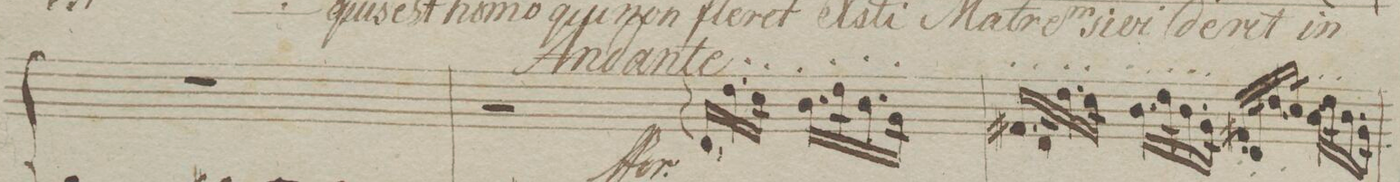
**kern	**dynam
*I"Violio 1mo	*
*clefG2	*
*k[b-]	*
*met(c)	*
*M4/4	*
1r	.
=12	=12
2r	.
=-	=-
16r	ff
16d/LL	.
16.dd'\	.
32ccJJk'\	.
16.b-'LL\	.
32dd\'K	.
16.b-\'	.
32g/'JJk	.
=13	=13
16.f#X'>LL/	.
32d'>K/	.
16.dd'\	.
32cc'JJk\	.
16.b-\'LL	.
32dd\'K	.
16.b-\'	.
32g/'JJk	.
16.f#X/'LL	.
32d/'K	.
16.dd'\	.
32cc\JJk	.
16.b-\'LL	.
32dd\'K	.
16.b-\	.
32g/JJk	.
=14	=14
*-	*-
